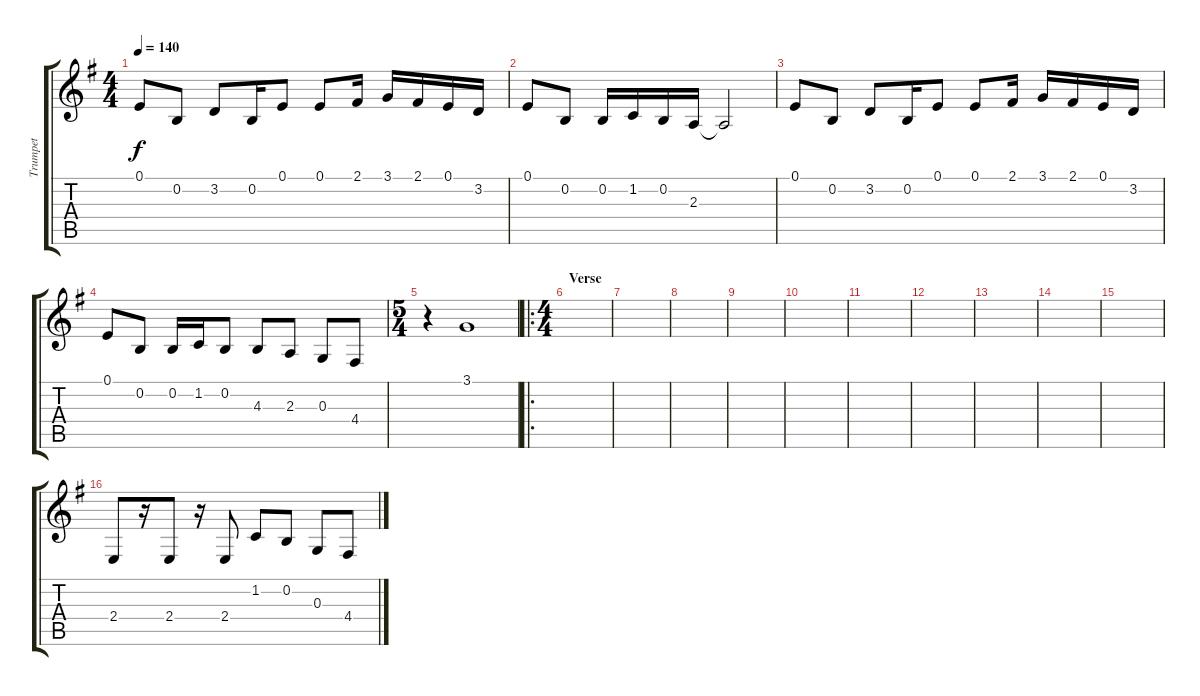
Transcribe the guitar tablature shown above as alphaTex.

\track ("Trumpet" "Trumpet") {instrument trumpet}
\staff {score tabs}
\tuning (E4 B3 G3 D3 A2 E2) {hide}
\ts (4 4)
\tempo 140
\clef g2
\ks g
0.1.8{dy f} 0.2.8 3.2.8 0.2.16 0.1.8 0.1.8 2.1.16 3.1.16 2.1.16 0.1.16 3.2.16 |
0.1.8 0.2.8 0.2.16 1.2.16 0.2.16 2.3.16 2.3{t}.2 |
0.1.8 0.2.8 3.2.8 0.2.16 0.1.8 0.1.8 2.1.16 3.1.16 2.1.16 0.1.16 3.2.16 |
0.1.8 0.2.8 0.2.16 1.2.16 0.2.8 4.3.8 2.3.8 0.3.8 4.4.8 |
\ts (5 4)
r.4 3.1.1 |
\ro
\ts (4 4)
\section ("" "Verse")
|
|
|
|
|
|
|
|
|
|
2.4.8 r.16 2.4.8 r.16 2.4.8 1.2.8 0.2.8 0.3.8 4.4.8
